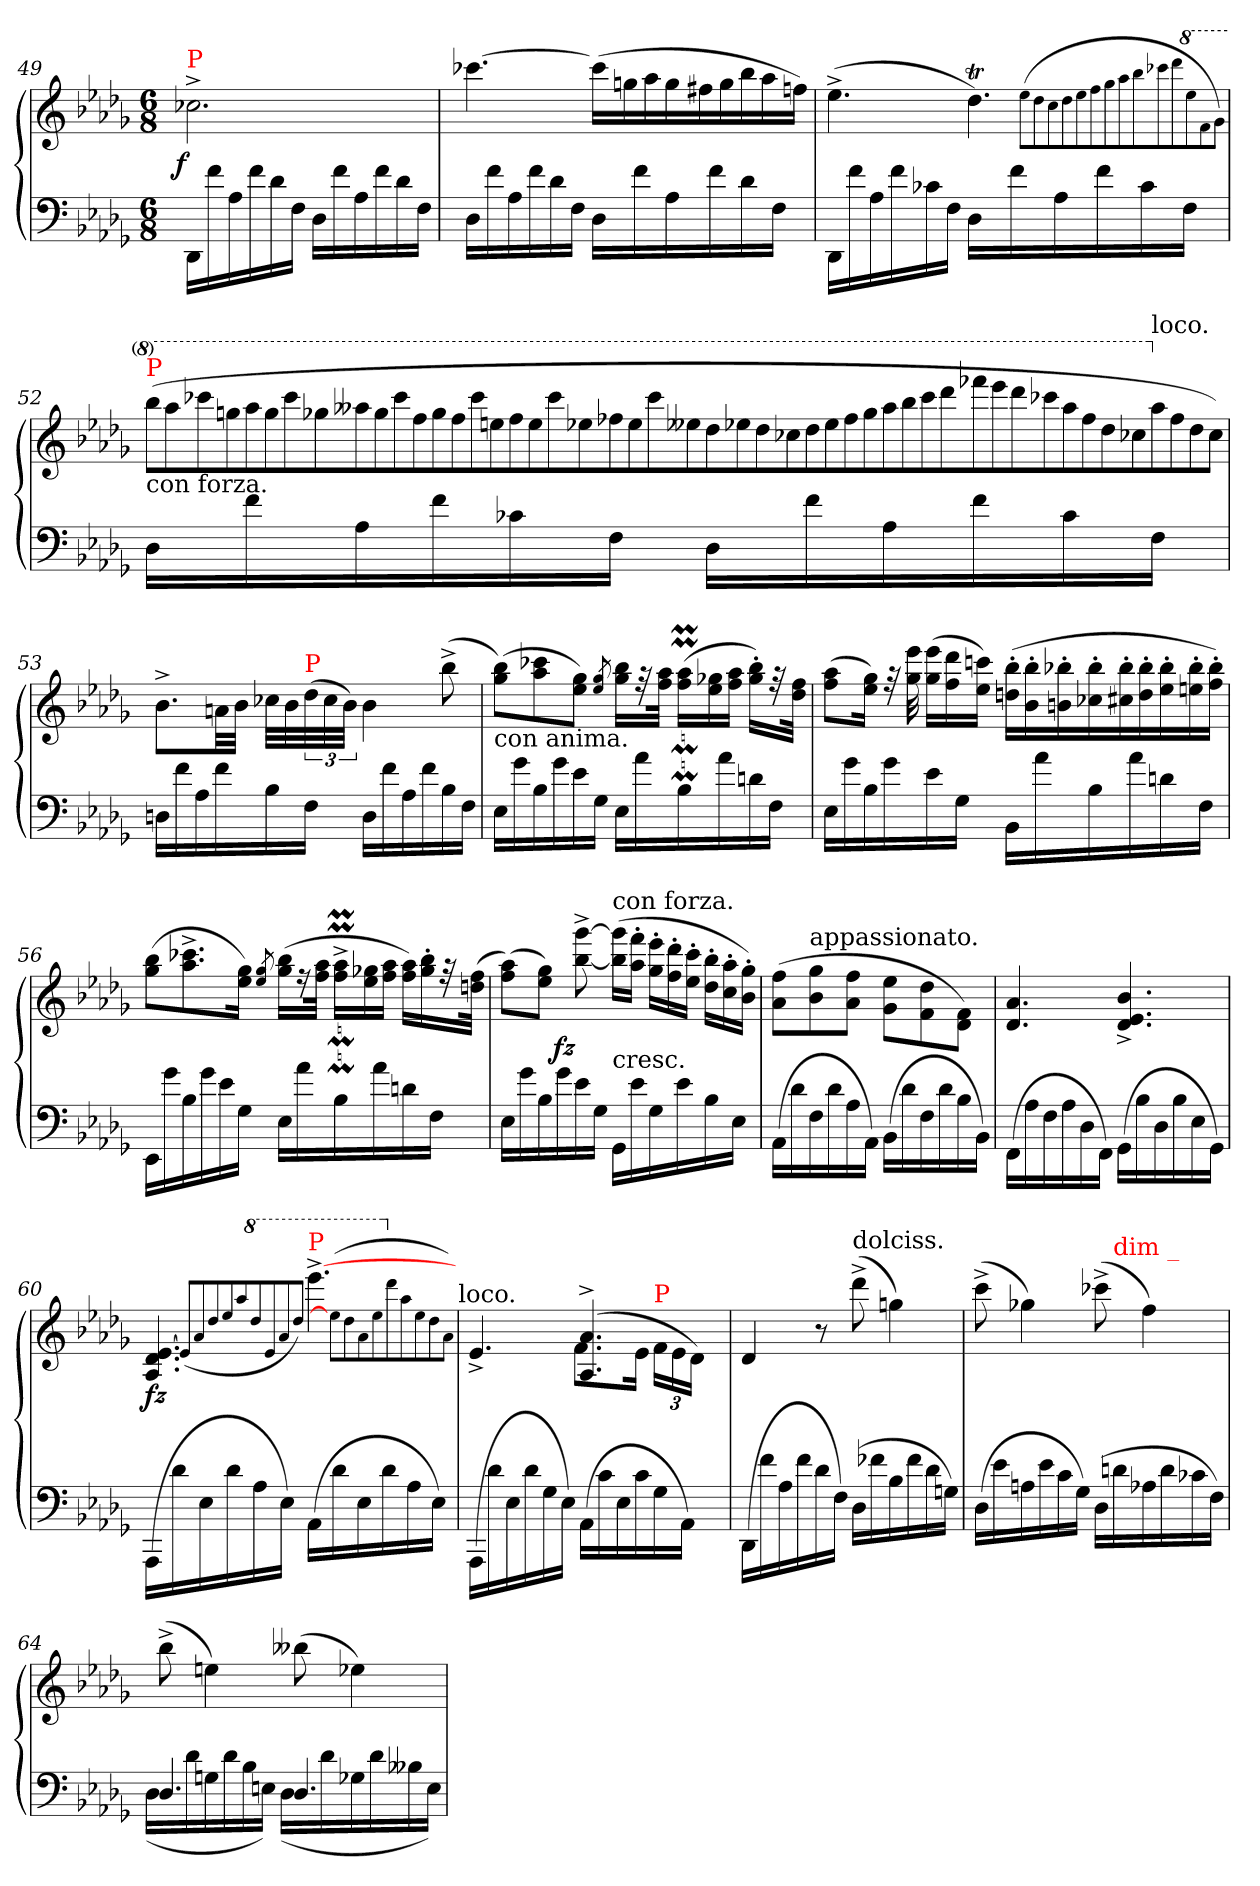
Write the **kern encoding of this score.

**kern	**kern	**dynam
*part1	*part1	*part1
*staff2	*staff1	*staff1/2
*clefF4	*clefG2	*
*k[b-e-a-d-g-]	*k[b-e-a-d-g-]	*
*D-:	*D-:	*
*M6/8	*M6/8	*
=49	=49	=49
!	!LO:TX:a:color=red:t=P	!
!	!	!LO:DY:rj
16DD-LL	2.cc-X^<	f
16f	.	.
16A-	.	.
16f	.	.
16d-	.	.
16FJJ	.	.
16D-LL	.	.
16f	.	.
16A-	.	.
16f	.	.
16d-	.	.
16FJJ	.	.
=50	=50	=50
16D-LL	[4.ccc-X	.
16f	.	.
16A-	.	.
16f	.	.
16d-	.	.
16FJJ	.	.
*	*Xtuplet	*
16D-LL	(>24ccc-LL]	.
.	24ggn	.
16f	.	.
.	24aa-	.
16A-	24gg	.
.	24ff#X	.
16f	.	.
.	24gg	.
16d-	24bb-	.
.	24aa-	.
16FJJ	.	.
.	24ffnJJ)	.
=51	=51	=51
16DD-LL	(>4.ee-^<	.
16f	.	.
16A-	.	.
16f	.	.
16c-X	.	.
16FJJ	.	.
16D-LL	4.dd-T)	.
16f	.	.
16A-	.	.
16f	.	.
16c-	.	.
16FJJ	.	.
.	(>8qee-\L	.
.	8qdd-\	.
.	8qcc\	.
.	8qdd-\	.
.	8qee-\	.
.	8qff\	.
.	8qgg-\	.
.	8qaa-\	.
.	8qbb-\	.
.	8qccc-X\	.
.	8qddd-\	.
*	*8va	*
.	8qeee-\	.
.	8qff\	.
.	8qgg-\J)	.
=52	=52	=52
!	!LO:TX:a:color=red:t=P	!
!	!LO:TX:b:t=con forza.	!
!	!LO:N:vis=8	!
16D-LL	(>64bbb-!\L	.
!	!LO:N:vis=8	!
.	64aaa-!	.
!	!LO:N:vis=8	!
.	64cccc-X!	.
!	!LO:N:vis=8	!
.	64gggn!	.
!	!LO:N:vis=8	!
16f	64aaa-!	.
!	!LO:N:vis=8	!
.	64ggg!	.
!	!LO:N:vis=8	!
.	64cccc-!	.
!	!LO:N:vis=8	!
.	64ggg-X!	.
!	!LO:N:vis=8	!
16A-	64aaa--X!	.
!	!LO:N:vis=8	!
.	64ggg-!	.
!	!LO:N:vis=8	!
.	64cccc-!	.
!	!LO:N:vis=8	!
.	64fff!	.
!	!LO:N:vis=8	!
16f	64ggg-!	.
!	!LO:N:vis=8	!
.	64fff!	.
!	!LO:N:vis=8	!
.	64cccc-!	.
!	!LO:N:vis=8	!
.	64eeen!	.
!	!LO:N:vis=8	!
16c-X	64fff!	.
!	!LO:N:vis=8	!
.	64eee!	.
!	!LO:N:vis=8	!
.	64cccc-!	.
!	!LO:N:vis=8	!
.	64eee-X!	.
!	!LO:N:vis=8	!
16FJJ	64fff-X!	.
!	!LO:N:vis=8	!
.	64eee-!	.
!	!LO:N:vis=8	!
.	64cccc-!	.
!	!LO:N:vis=8	!
.	64eee--X!	.
!	!LO:N:vis=8	!
16D-LL	64ddd-!	.
!	!LO:N:vis=8	!
.	64eee-X!	.
!	!LO:N:vis=8	!
.	64ddd-!	.
!	!LO:N:vis=8	!
.	64ccc-!	.
!	!LO:N:vis=8	!
16f	64ddd-!	.
!	!LO:N:vis=8	!
.	64eee-!	.
!	!LO:N:vis=8	!
.	64fff-!	.
!	!LO:N:vis=8	!
.	64ggg-!	.
!	!LO:N:vis=8	!
16A-	64aaa--!	.
!	!LO:N:vis=8	!
.	64bbb-!	.
!	!LO:N:vis=8	!
.	64cccc-!	.
!	!LO:N:vis=8	!
.	64dddd-!	.
!	!LO:N:vis=8	!
16f	64ffff-!	.
!	!LO:N:vis=8	!
.	64eeee-!	.
!	!LO:N:vis=8	!
.	64dddd-!	.
!	!LO:N:vis=8	!
.	64cccc-X!	.
!	!LO:N:vis=8	!
16c-	64aaa--!	.
!	!LO:N:vis=8	!
.	64fff-!	.
!	!LO:N:vis=8	!
.	64ddd-!	.
!	!LO:N:vis=8	!
.	64ccc-X!	.
*	*X8va	*
!	!LO:TX:a:t=loco.	!
!	!LO:N:vis=8	!
16FJJ	64aa--!	.
!	!LO:N:vis=8	!
.	64ff-!	.
!	!LO:N:vis=8	!
.	64dd-!	.
!	!LO:N:vis=8	!
.	64cc-!J)	.
=53	=53	=53
16DnLL	8.b-^>\L	.
16f	.	.
16A-	.	.
16f	32anLL	.
.	32b-JJJ	.
16B-	32cc-XLLL	.
.	32b-	.
*	*tuplet	*
!	!LO:TX:a:color=red:t=P	!
16FJJ	(>48dd-	.
.	48cc-	.
.	48b-JJJ)	.
16DLL	4b-	.
16f	.	.
16A-	.	.
16f	.	.
16B-	(>8bb-^<	.
16FJJ	.	.
=54	=54	=54
!	!LO:TX:b:t=con anima.	!
16E-LL	(>8bb- 8gg-L)	.
16g-	.	.
16B-	8ccc-X 8aa-	.
16g-	.	.
16e-	8gg- 8ee-J)	.
16G-JJ	.	.
.	8qee-/ 8qgg-/	.
16E-LL	16bb- 16gg-LL	.
16a-	32rff	.
.	32aa- 32ffJJk	.
*	*Xtuplet	*
16B-	(>24aa-M 24ffMLL	.
.	24gg- 24ee-	.
16a-	.	.
.	24aa- 24ffJJ	.
16dn	16bb-'> 16gg-'>LL)	.
16FJJ	32rff	.
.	32ff 32dd-JJk	.
=55	=55	=55
16E-LL	(>8aa- 8ffL	.
16g-	.	.
16B-	16gg- 16ee-Jk)	.
16g-	32rff	.
.	32eee- 32gg-	.
16e-	(>24eee- 24gg-LL	.
.	24ddd- 24ff	.
16G-JJ	.	.
.	24cccn 24ee-JJ)	.
16BB-LL	(>24bb-'> 24ddn'>LL	.
.	24bb-'> 24b-'>	.
16a-	.	.
.	24bb-X'> 24bn'>	.
16B-	24bb-'> 24cc-'>	.
.	24bb-'> 24cc#X'>	.
16a-	.	.
.	24bb-'> 24dd'>	.
16dn	24bb-'> 24ee-'>	.
.	24bb-'> 24een'>	.
16FJJ	.	.
.	24bb-'> 24ff'>JJ)	.
=56	=56	=56
16EE-LL	(>8bb- 8gg-L	.
16g-	.	.
16B-	8.ccc-X^< 8.aa-^<	.
16g-	.	.
16e-	.	.
16G-JJ	16gg- 16ee-Jk)	.
.	8qee-/ 8qgg-/	.
16E-LL	(>16bb- 16gg-LL	.
!	!LO:N:vis=16	!
16a-	32rff	.
.	32aa- 32ffJJk	.
16B-	24aa-M^< 24ffM^<LL	.
.	24gg- 24ee-	.
16a-	.	.
.	24aa- 24ffJJ	.
16dn	24aa- 24ffLL)	.
.	24bb-'> 24gg-'>	.
16FJJ	.	.
.	48rff	.
.	(>48ff 48ddnJJk	.
=57	=57	=57
16E-LL	(>8aa- 8ffL)	.
16g-	.	.
16B-	8gg- 8ee-J)	.
16g-	.	.
!	!	!LO:DY:rj
16e-	[8ggg-^< [8bb-^<	fz
16G-JJ	.	.
!	!LO:TX:c:t=cresc.	!
!	!LO:TX:a:t=con forza.	!
16GG-LL	(>16ggg-] 16bb-]LL	.
16e-	16fff'> 16aa-'>JJ	.
16G-	24eee-'> 24gg-'>LL	.
.	24ddd-'> 24ff'>	.
16e-	.	.
.	24ccc'> 24ee-'>JJ	.
16B-	24bb-'> 24dd-'>LL	.
.	24aa-'> 24cc'>	.
16E-JJ	.	.
.	24gg-'> 24b-'>JJ)	.
=58	=58	=58
(>16AA-LL	(>8ff 8a-L	.
16d-	.	.
!	!LO:TX:a:t=appassionato.	!
16F	8gg- 8b-	.
16d-	.	.
16A-	8ff 8a-J	.
16AA-JJ)	.	.
(>16BB-LL	8ee-\ 8g-\L	.
16d-	.	.
16F	8dd- 8f	.
16d-	.	.
16B-	8f 8d-J)	.
16BB-JJ)	.	.
=59	=59	=59
(>16FF\LL	4.a- 4.d-	.
16A-	.	.
16F	.	.
16A-	.	.
16D-	.	.
16FFJJ)	.	.
(>16GG-\LL	4.b-^> 4.e-^> 4.d-^>	.
16B-	.	.
16D-	.	.
16B-	.	.
16E-	.	.
16GG-JJ)	.	.
=60	=60	=60
(>16AAA-/LL	[4.e- 4.d- 4.A-	fz
16d-\	.	.
16E-\	.	.
16d-\	.	.
16A-\	.	.
16E-\JJ)	.	.
.	(8qe-/L]	.
.	8qa-/	.
.	8qdd-/	.
.	8qee-/	.
.	8qaa-/	.
*	*8va	*
.	8qddd-/	.
.	8qee-/	.
.	8qaa-/	.
.	8qddd-/J)	.
!	!LO:TX:a:color=red:t=P	!
(>16AA-LL	[4.eeee-^<	.
16d-	.	.
16E-	.	.
16d-	.	.
16A-	.	.
16E-JJ)	.	.
.	(>8qeee-\L]	.
.	8qddd-\	.
.	8qaa-\	.
.	8qeee-\	.
*	*X8va	*
.	8qddd-\	.
.	8qaa-\	.
.	8qee-\	.
.	8qdd-\	.
.	8qa-\J)	.
!	!LO:TX:a:t=loco.	!
=61	=61	=61
*	*^	*
(>16AAA-/LL	4.e-^>	4.ryy	.
16d-\	.	.	.
16E-\	.	.	.
16d-\	.	.	.
16G-\	.	.	.
16E-\JJ)	.	.	.
(>16AA-LL	(>4.a-^> 4.A-^>	8.fL	.
16c	.	.	.
16E-	.	.	.
16c	.	16e-Jk	.
*	*	*tuplet	*
*	*	*Xbrackettup	*
!	!	!LO:TX:a:color=red:t=P	!
16G-	.	24fLL	.
.	.	24e-	.
16AA-JJ)	.	.	.
.	.	24d-JJ)	.
8ryy	8ryy	8ryy	.
*	*v	*v	*
=62	=62	=62
(>16DD-/LL	4d-	.
16f\	.	.
16A-\	.	.
16f\	.	.
16d-\	8r	.
16F\JJ)	.	.
!	!LO:TX:a:t=dolciss.	!
(>16D-LL	(>8ddd-^<	.
16f-X	.	.
16B-	4ggn)	.
16f-	.	.
16d-	.	.
16GnJJ)	.	.
=63	=63	=63
*	*^	*
(>16D-LL	(>8ccc^<	4..ryy	.
16e-	.	.	.
16An	4gg-X)	.	.
16e-	.	.	.
16c	.	.	.
16G-JJ)	.	.	.
(>16D-LL	(>8ccc-X^<	.	.
!	!	!LO:TX:a:color=red:t=dim _	!
16dn	.	4ryy	.
16A-X	4ff)	.	.
16d	.	.	.
16c-X	.	.	.
16FJJ)	.	16ryy	.
*	*v	*v	*
=64	=64	=64
*^	*	*
4.D-	(>16D-LL	(>8bb-^<	.
.	16d-	.	.
.	16Gn	4een)	.
.	16d-	.	.
.	16B-	.	.
.	16EnJJ)	.	.
4.D-	(>16D-LL	(>8bb--X	.
.	16d-	.	.
.	16G-X	4ee-X)	.
.	16d-	.	.
.	16B--X	.	.
.	16EJJ)	.	.
*v	*v	*	*
=	=	=
*-	*-	*-
